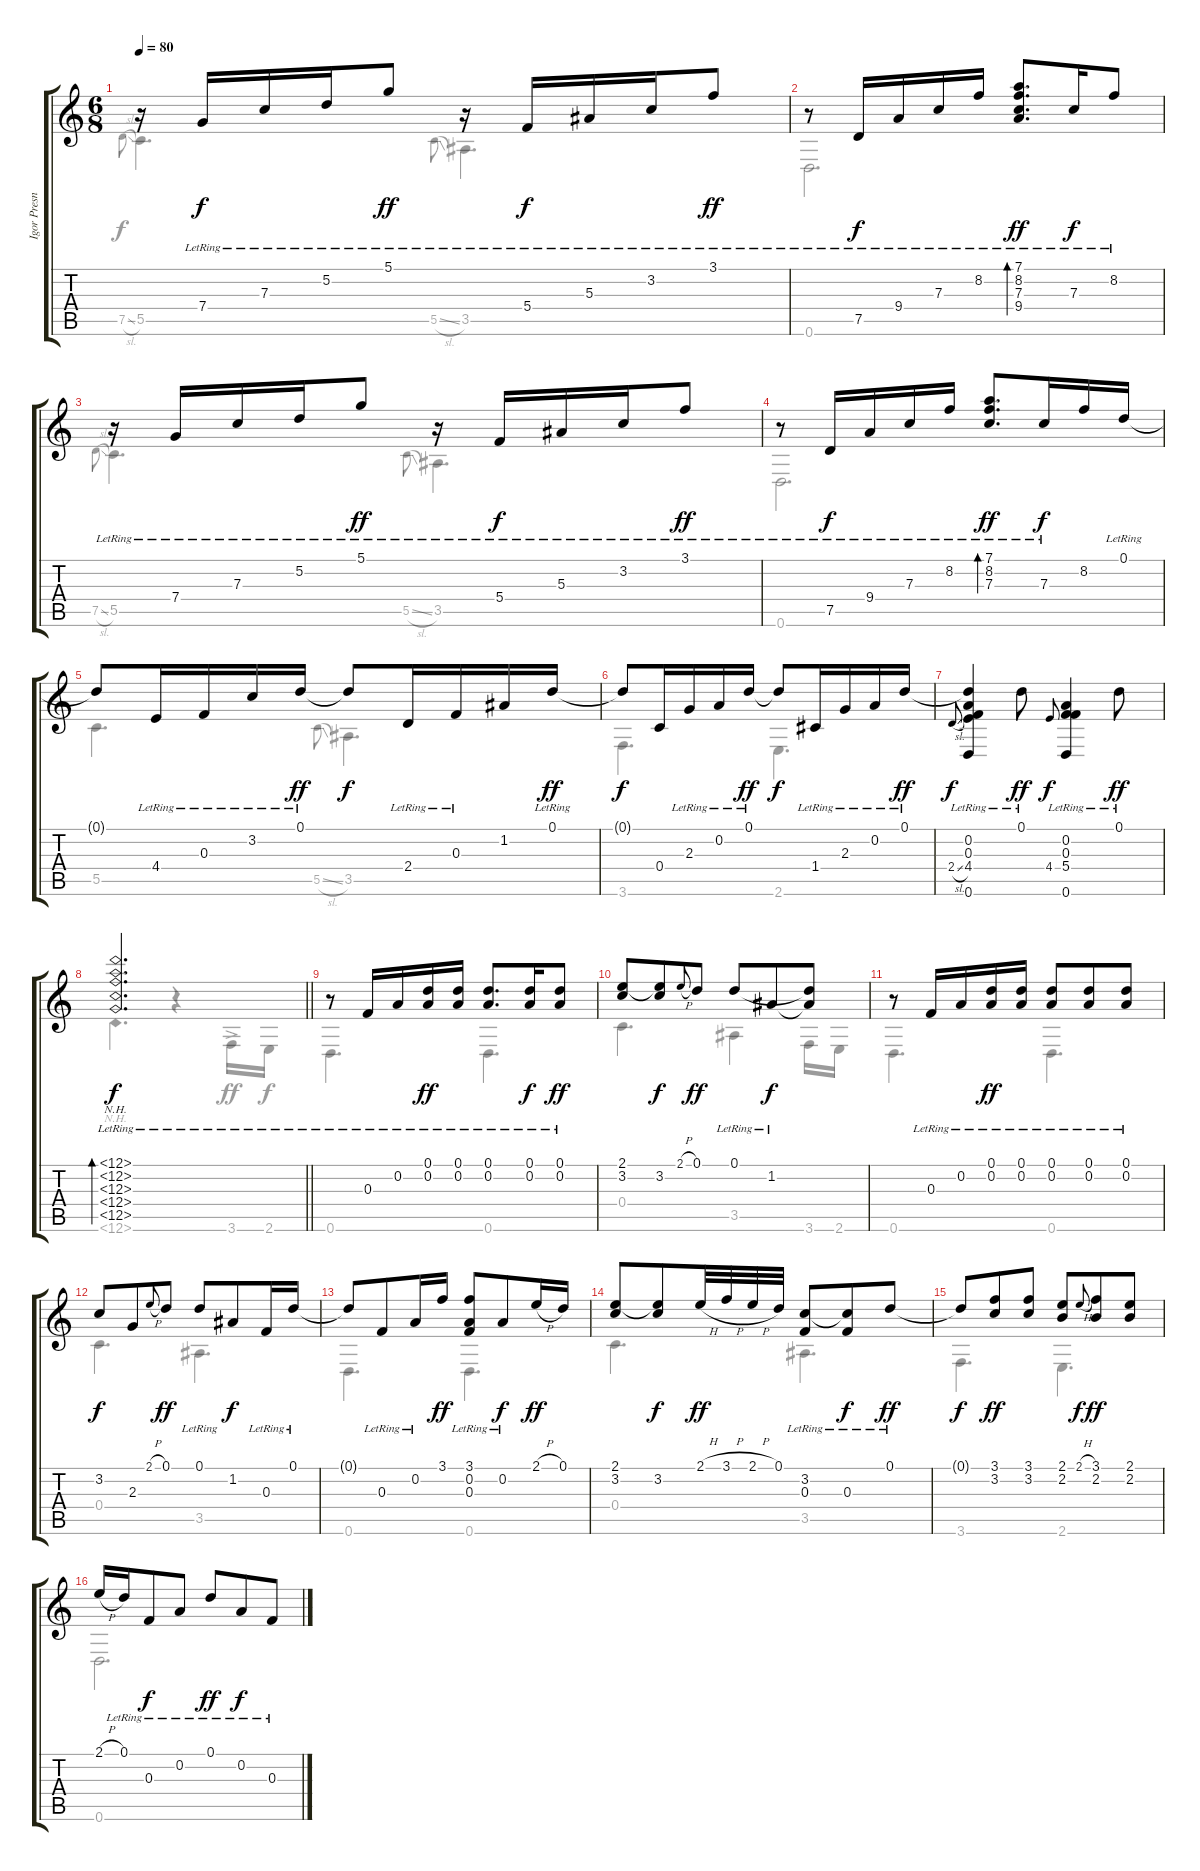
\track ("Igor Presnyakov" "Igor Presn") {instrument acousticguitarsteel}
\staff {score tabs}
\tuning (D4 A3 F3 C3 G2 D2) {hide}
\voice
\ts (6 8)
\tempo 80
\clef g2
\ks c
r.16{dy f} 7.4{lr}.16 7.3{lr}.16 5.2{lr}.16 5.1{lr}.8{dy ff} r.16 5.4{lr}.16{dy f} 5.3{lr}.16 3.2{lr}.16 3.1{lr}.8{dy ff} |
r.8 7.5{lr}.16{dy f} 9.4{lr}.16 7.3{lr}.16 8.2{lr}.16 (7.1{lr} 8.2{lr} 7.3{lr} 9.4{lr}).8{d bd 60 dy ff} 7.3{lr}.16{dy f} 8.2{lr}.8 |
r.16 7.4{lr}.16 7.3{lr}.16 5.2{lr}.16 5.1{lr}.8{dy ff} r.16 5.4{lr}.16{dy f} 5.3{lr}.16 3.2{lr}.16 3.1{lr}.8{dy ff} |
r.8 7.5{lr}.16{dy f} 9.4{lr}.16 7.3{lr}.16 8.2{lr}.16 (7.1{lr} 8.2 7.3).8{d bd 60 dy ff} 7.3{lr}.16{dy f} 8.2.16 0.1{lr}.16 |
0.1{t}.8 4.4{lr}.16 0.3{lr}.16 3.2{lr}.16 0.1{lr}.16{dy ff} 0.1{t}.8{dy f} 2.4{lr}.16 0.3{lr}.16 1.2.16 0.1{lr}.16{dy ff} |
0.1{t}.8{dy f} 0.4.16 2.3{lr}.16 0.2{lr}.16 0.1{lr}.16{dy ff} 0.1{t}.8{dy f} 1.4{lr}.16 2.3{lr}.16 0.2{lr}.16 0.1{lr}.16{dy ff} |
2.4{sl}.8{gr onbeat dy f} (0.1{t} 0.2{lr} 0.3{lr} 4.4{lr} 0.6{lr}).4 0.1{lr}.8{dy ff} 4.4.8{gr onbeat dy f} (0.2{lr} 0.3{lr} 5.4{lr} 0.6{lr}).4 0.1{lr}.8{dy ff} |
\barLineRight lightlight
(12.1{nh lr} 12.2{nh lr} 12.3{nh lr} 12.4{nh lr} 12.5{nh lr}).2{d bd 120 dy f} |
r.8 0.3{lr}.16 0.2{lr}.16 (0.1{lr} 0.2{lr}).16{dy ff} (0.1{lr} 0.2{lr}).16 (0.1{lr} 0.2{lr}).8{d} (0.1{lr} 0.2{lr}).16{dy f} (0.1{lr} 0.2{lr}).8{dy ff} |
(2.1 3.2).8 (2.1{t} 3.2).8{dy f} 2.1{h}.8{gr onbeat} 0.1.8{dy ff} 0.1{lr}.8 1.2{lr}.8{dy f} (0.1{t} 1.2{t}).8 |
r.8 0.3{lr}.16 0.2{lr}.16 (0.1{lr} 0.2{lr}).16{dy ff} (0.1{lr} 0.2{lr}).16 (0.1{lr} 0.2{lr}).8 (0.1{lr} 0.2{lr}).8 (0.1{lr} 0.2{lr}).8 |
3.2.8{dy f} 2.3.8 2.1{h}.8{gr onbeat} 0.1.8{dy ff} 0.1{lr}.8 1.2.8{dy f} 0.3{lr}.16 0.1{lr}.16 |
0.1{t}.8 0.3{lr}.8 0.2{lr}.16 3.1.16{dy ff} (3.1{lr} 0.2{lr} 0.3{lr}).8 0.2{lr}.8{dy f} 2.1{h}.16{dy ff} 0.1.16 |
(2.1 3.2).8 (2.1{t} 3.2).8{dy f} 2.1{h}.32{dy ff} 3.1{h}.32 2.1{h}.32 0.1.32 (3.2 0.3{lr}).8 (3.2{t} 0.3{lr}).8{dy f} 0.1{lr}.8{dy ff} |
0.1{t}.8{dy f} (3.1 3.2).8{dy ff} (3.1 3.2).8 (2.1 2.2).8 2.1{h}.8{gr onbeat dy f} (3.1 2.2).8{dy ff} (2.1 2.2).8 |
2.1{h}.16 0.1{lr}.16 0.3{lr}.8{dy f} 0.2{lr}.8 0.1{lr}.8{dy ff} 0.2{lr}.8{dy f} 0.3{lr}.8
\voice
\clef g2
\ottava regular
\simile none
\ks c
7.5{sl}.8{gr onbeat dy f} 5.5.4{d} 5.5{sl}.8{gr onbeat} 3.5.4{d} |
0.6.2{d} |
7.5{sl}.8{gr onbeat} 5.5.4{d} 5.5{sl}.8{gr onbeat} 3.5.4{d} |
0.6.2{d} |
5.5.4{d} 5.5{sl}.8{gr onbeat} 3.5.4{d} |
3.6.4{d} 2.6.4{d} |
|
\barLineRight lightlight
12.6{nh}.4{d} r.4 3.6{ac}.16{dy ff} 2.6.16{dy f} |
0.6.4{d} 0.6.4{d} |
0.4.4{d} 3.5.4 3.6.16 2.6.16 |
0.6.4{d} 0.6.4{d} |
0.4.4{d} 3.5.4{d} |
0.6.4{d} 0.6.4{d} |
0.4.4{d} 3.5.4{d} |
3.6.4{d} 2.6.4{d} |
0.6.2{d}
